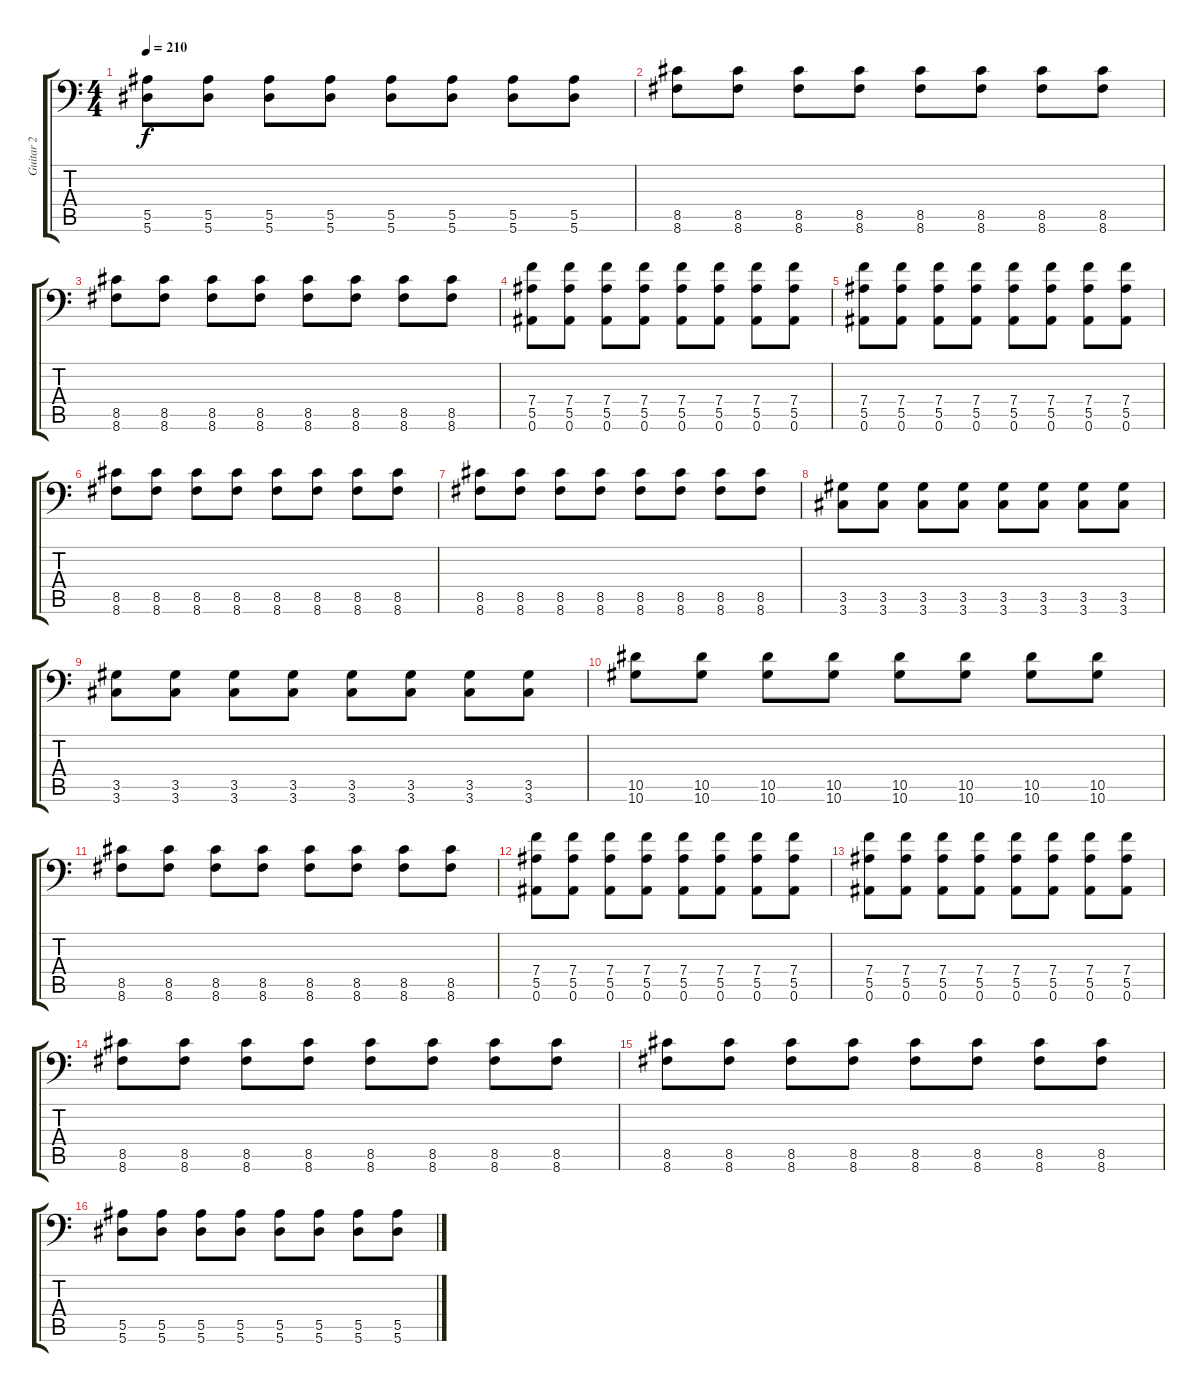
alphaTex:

\track ("Guitar 2" "Guitar 2") {instrument distortionguitar}
\staff {score tabs}
\tuning (C4 G3 Eb3 Bb2 F2 Bb1) {hide}
\ts (4 4)
\tempo 210
\clef f4
\ks c
(5.5 5.6).8{dy f} (5.5 5.6).8 (5.5 5.6).8 (5.5 5.6).8 (5.5 5.6).8 (5.5 5.6).8 (5.5 5.6).8 (5.5 5.6).8 |
(8.5 8.6).8 (8.5 8.6).8 (8.5 8.6).8 (8.5 8.6).8 (8.5 8.6).8 (8.5 8.6).8 (8.5 8.6).8 (8.5 8.6).8 |
(8.5 8.6).8 (8.5 8.6).8 (8.5 8.6).8 (8.5 8.6).8 (8.5 8.6).8 (8.5 8.6).8 (8.5 8.6).8 (8.5 8.6).8 |
(7.4 5.5 0.6).8 (7.4 5.5 0.6).8 (7.4 5.5 0.6).8 (7.4 5.5 0.6).8 (7.4 5.5 0.6).8 (7.4 5.5 0.6).8 (7.4 5.5 0.6).8 (7.4 5.5 0.6).8 |
(7.4 5.5 0.6).8 (7.4 5.5 0.6).8 (7.4 5.5 0.6).8 (7.4 5.5 0.6).8 (7.4 5.5 0.6).8 (7.4 5.5 0.6).8 (7.4 5.5 0.6).8 (7.4 5.5 0.6).8 |
(8.5 8.6).8 (8.5 8.6).8 (8.5 8.6).8 (8.5 8.6).8 (8.5 8.6).8 (8.5 8.6).8 (8.5 8.6).8 (8.5 8.6).8 |
(8.5 8.6).8 (8.5 8.6).8 (8.5 8.6).8 (8.5 8.6).8 (8.5 8.6).8 (8.5 8.6).8 (8.5 8.6).8 (8.5 8.6).8 |
(3.5 3.6).8 (3.5 3.6).8 (3.5 3.6).8 (3.5 3.6).8 (3.5 3.6).8 (3.5 3.6).8 (3.5 3.6).8 (3.5 3.6).8 |
(3.5 3.6).8 (3.5 3.6).8 (3.5 3.6).8 (3.5 3.6).8 (3.5 3.6).8 (3.5 3.6).8 (3.5 3.6).8 (3.5 3.6).8 |
(10.5 10.6).8 (10.5 10.6).8 (10.5 10.6).8 (10.5 10.6).8 (10.5 10.6).8 (10.5 10.6).8 (10.5 10.6).8 (10.5 10.6).8 |
(8.5 8.6).8 (8.5 8.6).8 (8.5 8.6).8 (8.5 8.6).8 (8.5 8.6).8 (8.5 8.6).8 (8.5 8.6).8 (8.5 8.6).8 |
(7.4 5.5 0.6).8 (7.4 5.5 0.6).8 (7.4 5.5 0.6).8 (7.4 5.5 0.6).8 (7.4 5.5 0.6).8 (7.4 5.5 0.6).8 (7.4 5.5 0.6).8 (7.4 5.5 0.6).8 |
(7.4 5.5 0.6).8 (7.4 5.5 0.6).8 (7.4 5.5 0.6).8 (7.4 5.5 0.6).8 (7.4 5.5 0.6).8 (7.4 5.5 0.6).8 (7.4 5.5 0.6).8 (7.4 5.5 0.6).8 |
(8.5 8.6).8 (8.5 8.6).8 (8.5 8.6).8 (8.5 8.6).8 (8.5 8.6).8 (8.5 8.6).8 (8.5 8.6).8 (8.5 8.6).8 |
(8.5 8.6).8 (8.5 8.6).8 (8.5 8.6).8 (8.5 8.6).8 (8.5 8.6).8 (8.5 8.6).8 (8.5 8.6).8 (8.5 8.6).8 |
(5.5 5.6).8 (5.5 5.6).8 (5.5 5.6).8 (5.5 5.6).8 (5.5 5.6).8 (5.5 5.6).8 (5.5 5.6).8 (5.5 5.6).8
